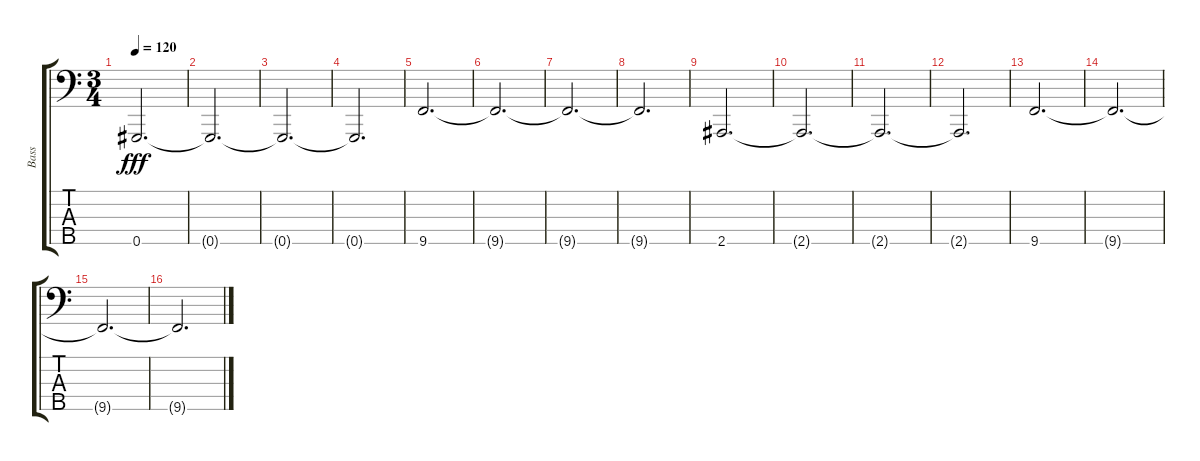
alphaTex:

\track ("Bass" "Bass") {instrument fretlessbass}
\staff {score tabs}
\tuning (F2 Db2 Ab1 Eb1 Ab0) {hide}
\ts (3 4)
\tempo 120
\clef f4
\ks c
0.5.2{d dy fff} |
0.5{t}.2{d} |
0.5{t}.2{d} |
0.5{t}.2{d} |
9.5.2{d} |
9.5{t}.2{d} |
9.5{t}.2{d} |
9.5{t}.2{d} |
2.5.2{d} |
2.5{t}.2{d} |
2.5{t}.2{d} |
2.5{t}.2{d} |
9.5.2{d} |
9.5{t}.2{d} |
9.5{t}.2{d} |
9.5{t}.2{d}
